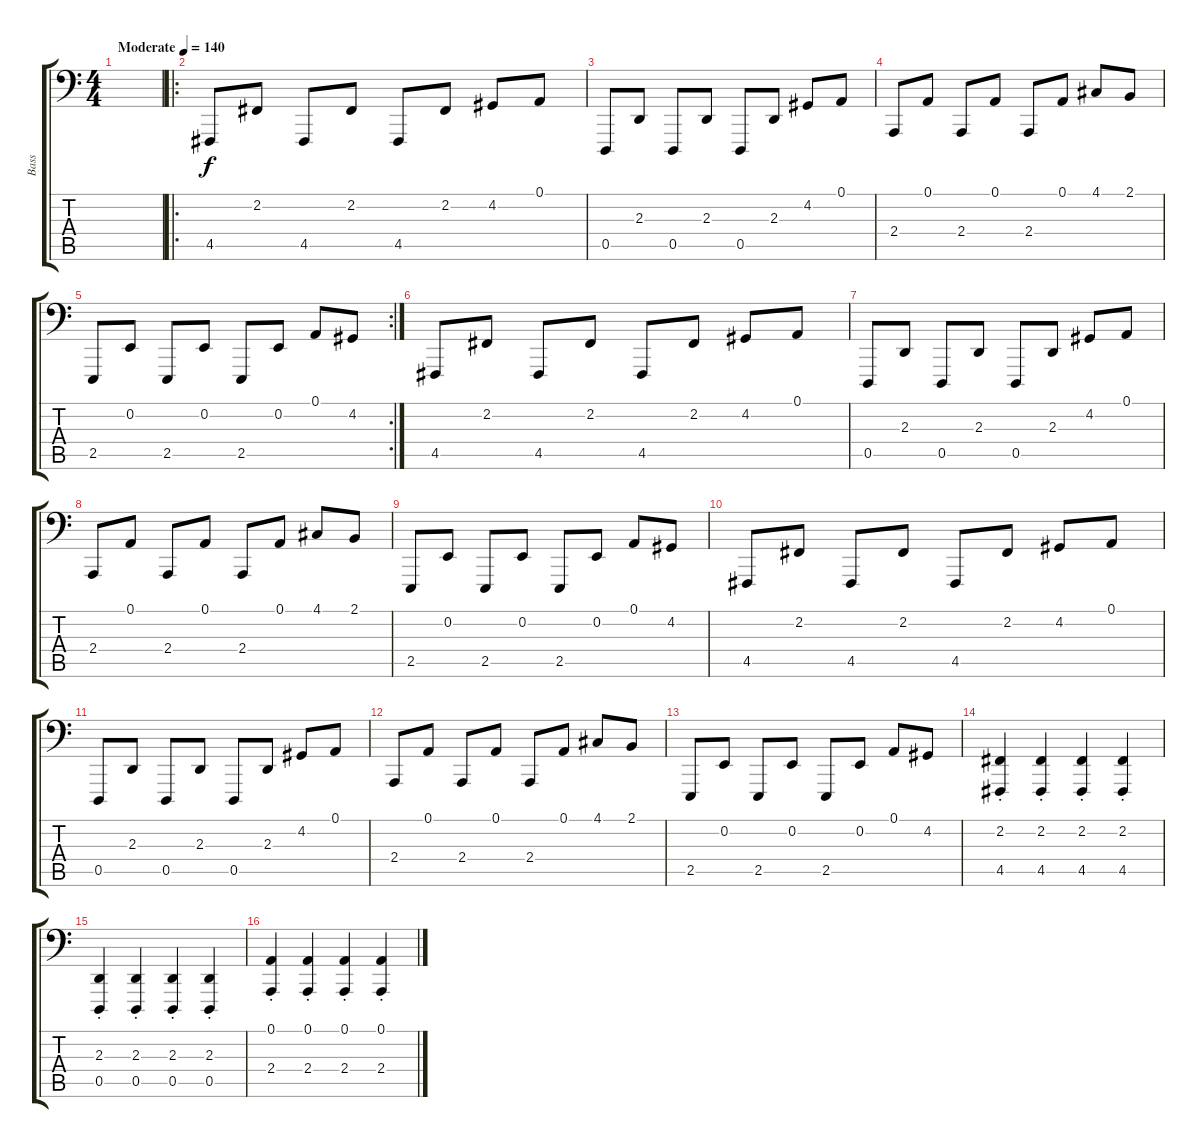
\track ("Bass" "Bass") {instrument lead8bassandlead}
\staff {score tabs}
\tuning (A2 E2 C2 G1 D1 A0) {hide}
\ts (4 4)
\tempo (140 "Moderate")
\clef f4
\ks c
|
\ro
4.5.8 2.2.8 4.5.8 2.2.8 4.5.8 2.2.8 4.2.8 0.1.8 |
0.5.8 2.3.8 0.5.8 2.3.8 0.5.8 2.3.8 4.2.8 0.1.8 |
2.4.8 0.1.8 2.4.8 0.1.8 2.4.8 0.1.8 4.1.8 2.1.8 |
\rc 2
2.5.8 0.2.8 2.5.8 0.2.8 2.5.8 0.2.8 0.1.8 4.2.8 |
4.5.8 2.2.8 4.5.8 2.2.8 4.5.8 2.2.8 4.2.8 0.1.8 |
0.5.8 2.3.8 0.5.8 2.3.8 0.5.8 2.3.8 4.2.8 0.1.8 |
2.4.8 0.1.8 2.4.8 0.1.8 2.4.8 0.1.8 4.1.8 2.1.8 |
2.5.8 0.2.8 2.5.8 0.2.8 2.5.8 0.2.8 0.1.8 4.2.8 |
4.5.8 2.2.8 4.5.8 2.2.8 4.5.8 2.2.8 4.2.8 0.1.8 |
0.5.8 2.3.8 0.5.8 2.3.8 0.5.8 2.3.8 4.2.8 0.1.8 |
2.4.8 0.1.8 2.4.8 0.1.8 2.4.8 0.1.8 4.1.8 2.1.8 |
2.5.8 0.2.8 2.5.8 0.2.8 2.5.8 0.2.8 0.1.8 4.2.8 |
(2.2 4.5{st}).4 (2.2 4.5{st}).4 (2.2 4.5{st}).4 (2.2 4.5{st}).4 |
(2.3 0.5{st}).4 (2.3 0.5{st}).4 (2.3 0.5{st}).4 (2.3 0.5{st}).4 |
(0.1 2.4{st}).4 (0.1 2.4{st}).4 (0.1 2.4{st}).4 (0.1 2.4{st}).4
